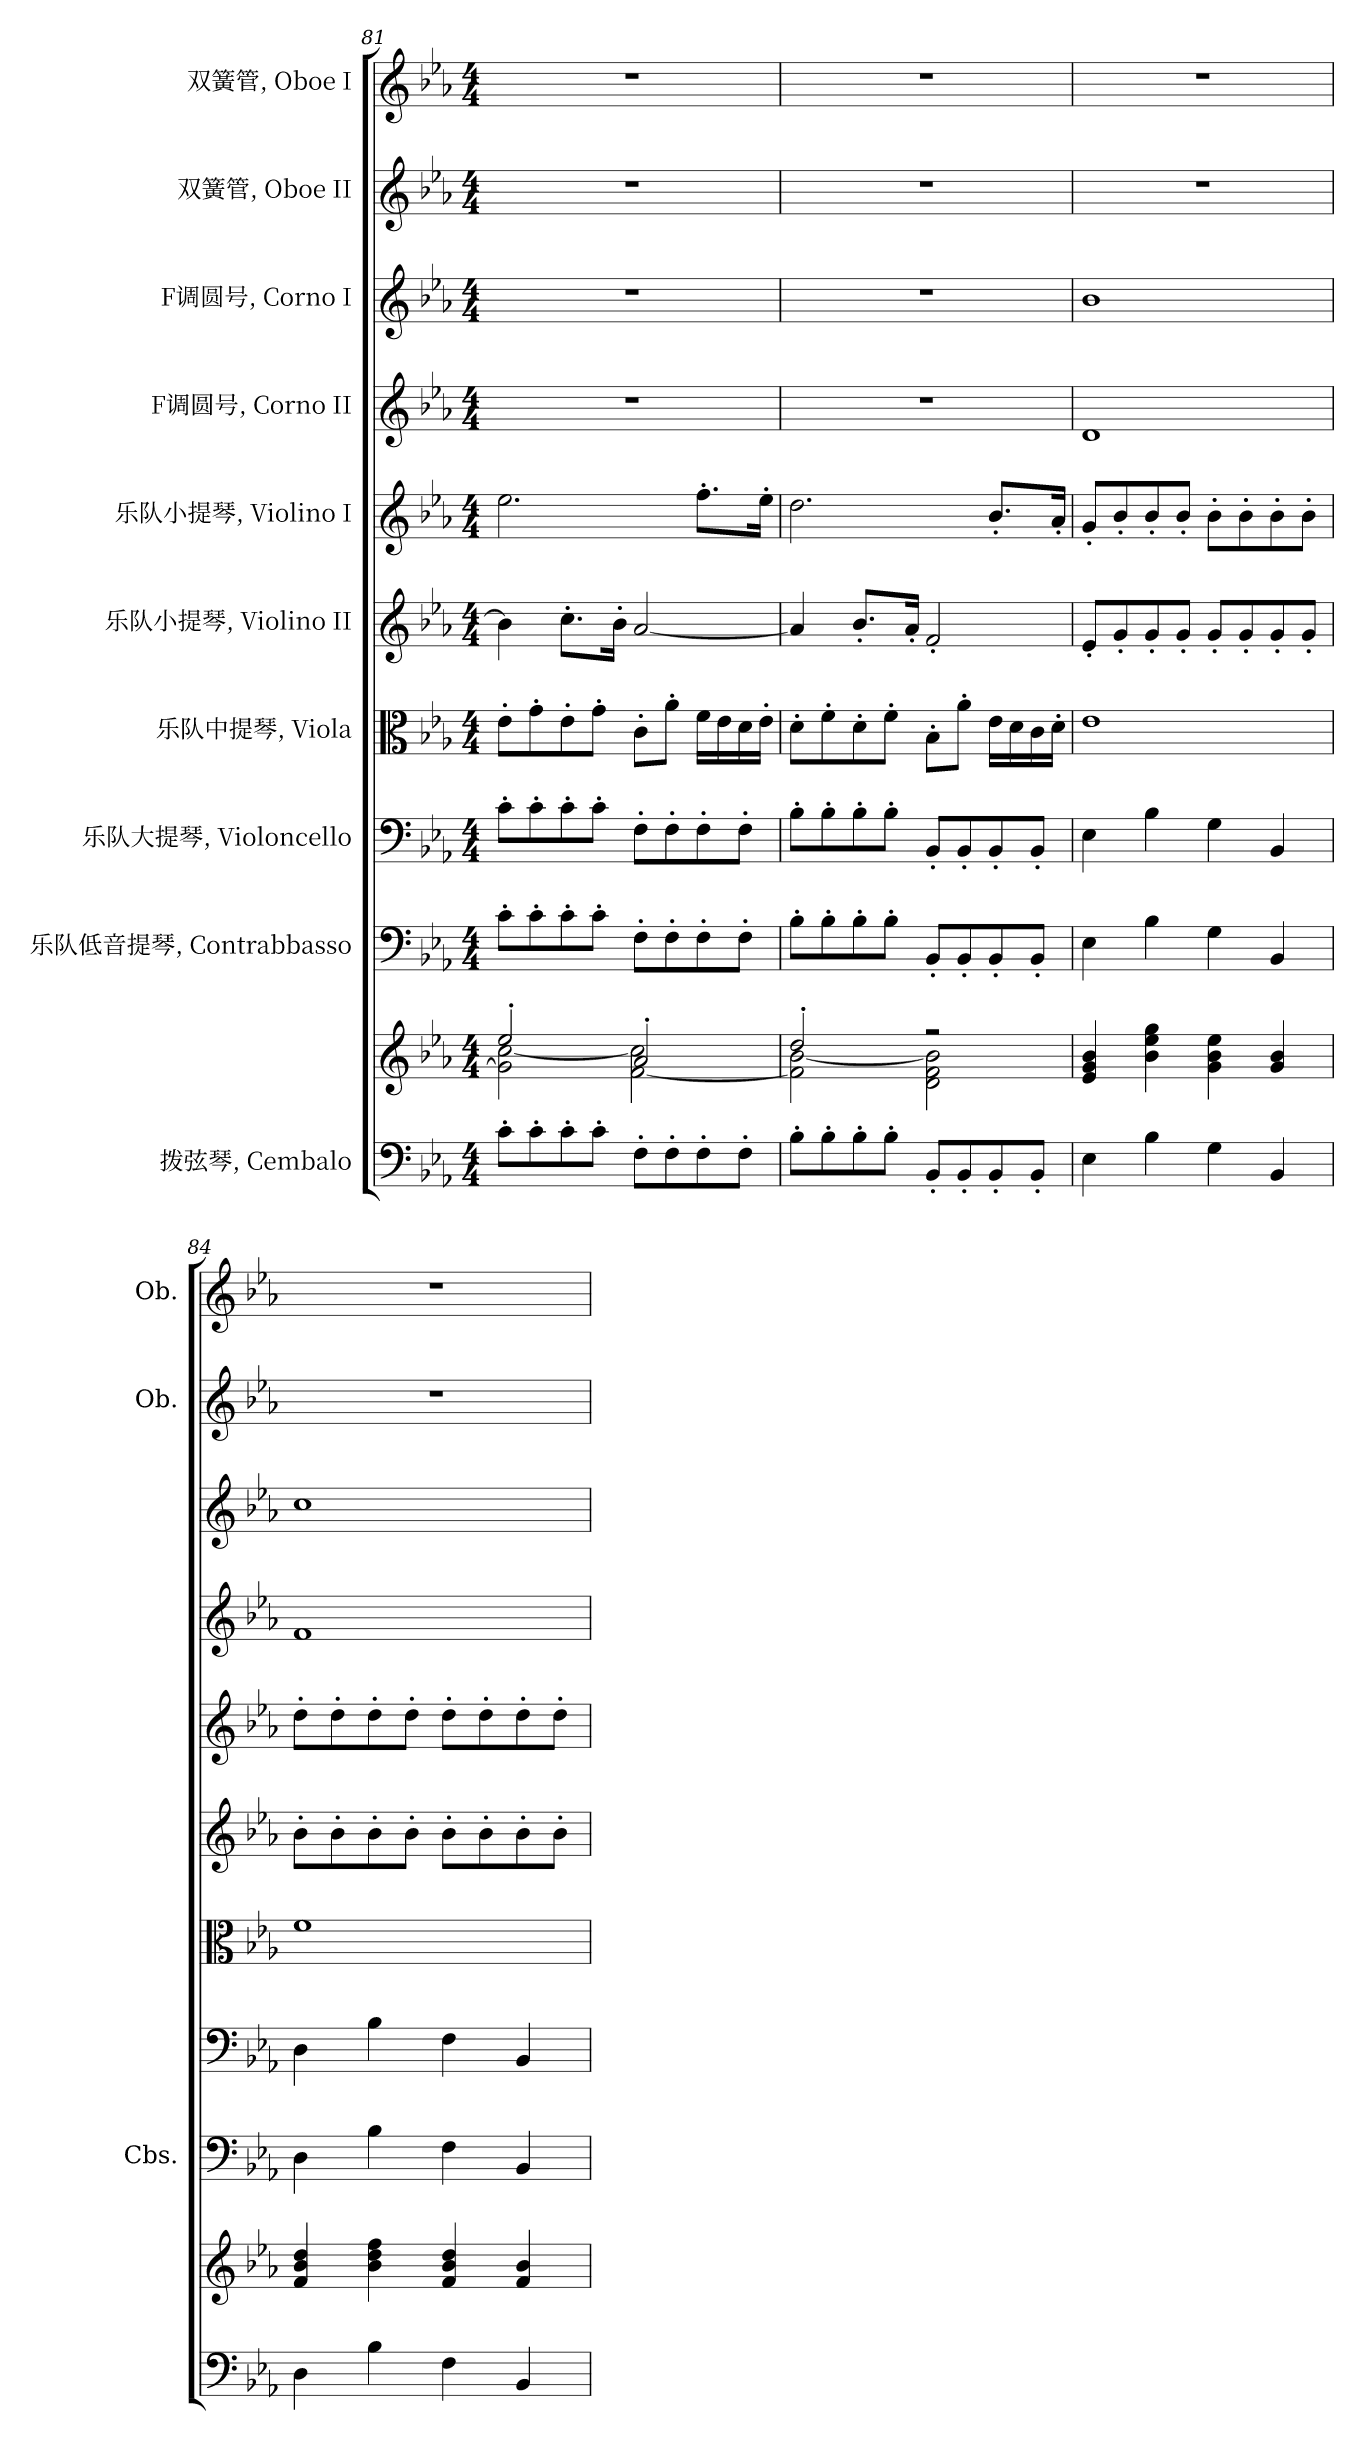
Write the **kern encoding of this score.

**kern	**kern	**kern	**kern	**kern	**kern	**kern	**kern	**kern	**kern	**kern
*part10	*part10	*part9	*part8	*part7	*part6	*part5	*part4	*part3	*part2	*part1
*staff11	*staff10	*staff9	*staff8	*staff7	*staff6	*staff5	*staff4	*staff3	*staff2	*staff1
*I"拨弦琴, Cembalo	*	*I"乐队低音提琴, Contrabbasso	*I"乐队大提琴, Violoncello	*I"乐队中提琴, Viola	*I"乐队小提琴, Violino II	*I"乐队小提琴, Violino I	*I"F调圆号, Corno II	*I"F调圆号, Corno I	*I"双簧管, Oboe II	*I"双簧管, Oboe I
*	*	*I'Cbs.	*	*	*	*	*	*	*I'Ob.	*I'Ob.
*clefF4	*clefG2	*clefF4	*clefF4	*clefC3	*clefG2	*clefG2	*clefG2	*clefG2	*clefG2	*clefG2
*	*	*ITrd7c12	*	*	*	*	*ITrd4c7	*ITrd4c7	*	*
*k[b-e-a-]	*k[b-e-a-]	*k[b-e-a-]	*k[b-e-a-]	*k[b-e-a-]	*k[b-e-a-]	*k[b-e-a-]	*k[b-e-a-d-]	*k[b-e-a-d-]	*k[b-e-a-]	*k[b-e-a-]
*M4/4	*M4/4	*M4/4	*M4/4	*M4/4	*M4/4	*M4/4	*M4/4	*M4/4	*M4/4	*M4/4
=81	=81	=81	=81	=81	=81	=81	=81	=81	=81	=81
*	*^	*	*	*	*	*	*	*	*	*
8c'\L	2ee-'/	2g\] [2cc\	8C'\L	8c'\L	8e-'\L	4b-\]	2.ee-\	1r	1r	1r	1r
8c'\	.	.	8C'\	8c'\	8g'\	.	.	.	.	.	.
8c'\	.	.	8C'\	8c'\	8e-'\	8.cc'\L	.	.	.	.	.
8c'\J	.	.	8C'\J	8c'\J	8g'\J	.	.	.	.	.	.
.	.	.	.	.	.	16b-'\Jk	.	.	.	.	.
8F'\L	2a-'/	[2f\ 2cc\]	8FF'\L	8F'\L	8c'\L	[2a-/	.	.	.	.	.
8F'\	.	.	8FF'\	8F'\	8a-'\J	.	.	.	.	.	.
8F'\	.	.	8FF'\	8F'\	16f\LL	.	8.ff'\L	.	.	.	.
.	.	.	.	.	16e-\	.	.	.	.	.	.
8F'\J	.	.	8FF'\J	8F'\J	16d\	.	.	.	.	.	.
.	.	.	.	.	16e-'\JJ	.	16ee-'\Jk	.	.	.	.
=82	=82	=82	=82	=82	=82	=82	=82	=82	=82	=82	=82
8B-'\L	2dd'/	2f\] [2b-\	8BB-'\L	8B-'\L	8d'\L	4a-/]	2.dd\	1r	1r	1r	1r
8B-'\	.	.	8BB-'\	8B-'\	8f'\	.	.	.	.	.	.
8B-'\	.	.	8BB-'\	8B-'\	8d'\	8.b-'/L	.	.	.	.	.
8B-'\J	.	.	8BB-'\J	8B-'\J	8f'\J	.	.	.	.	.	.
.	.	.	.	.	.	16a-'/Jk	.	.	.	.	.
8BB-'/L	2r	2d\ 2f\ 2b-\]	8BBB-'/L	8BB-'/L	8B-'\L	2f'/	.	.	.	.	.
8BB-'/	.	.	8BBB-'/	8BB-'/	8a-'\J	.	.	.	.	.	.
8BB-'/	.	.	8BBB-'/	8BB-'/	16e-\LL	.	8.b-'/L	.	.	.	.
.	.	.	.	.	16d\	.	.	.	.	.	.
8BB-'/J	.	.	8BBB-'/J	8BB-'/J	16c\	.	.	.	.	.	.
.	.	.	.	.	16d'\JJ	.	16a-'/Jk	.	.	.	.
*	*v	*v	*	*	*	*	*	*	*	*	*
!!LO:PB:g=z
=83	=83	=83	=83	=83	=83	=83	=83	=83	=83	=83
4E-\	4e-/ 4g/ 4b-/	4EE-\	4E-\	1e-	8e-'/L	8g'/L	1G	1e-	1r	1r
.	.	.	.	.	8g'/	8b-'/	.	.	.	.
4B-\	4b-\ 4ee-\ 4gg\	4BB-\	4B-\	.	8g'/	8b-'/	.	.	.	.
.	.	.	.	.	8g'/J	8b-'/J	.	.	.	.
4G\	4g\ 4b-\ 4ee-\	4GG\	4G\	.	8g'/L	8b-'\L	.	.	.	.
.	.	.	.	.	8g'/	8b-'\	.	.	.	.
4BB-/	4g/ 4b-/	4BBB-/	4BB-/	.	8g'/	8b-'\	.	.	.	.
.	.	.	.	.	8g'/J	8b-'\J	.	.	.	.
=84	=84	=84	=84	=84	=84	=84	=84	=84	=84	=84
4D\	4f/ 4b-/ 4dd/	4DD\	4D\	1f	8b-'\L	8dd'\L	1B-	1f	1r	1r
.	.	.	.	.	8b-'\	8dd'\	.	.	.	.
4B-\	4b-\ 4dd\ 4ff\	4BB-\	4B-\	.	8b-'\	8dd'\	.	.	.	.
.	.	.	.	.	8b-'\J	8dd'\J	.	.	.	.
4F\	4f/ 4b-/ 4dd/	4FF\	4F\	.	8b-'\L	8dd'\L	.	.	.	.
.	.	.	.	.	8b-'\	8dd'\	.	.	.	.
4BB-/	4f/ 4b-/	4BBB-/	4BB-/	.	8b-'\	8dd'\	.	.	.	.
.	.	.	.	.	8b-'\J	8dd'\J	.	.	.	.
=	=	=	=	=	=	=	=	=	=	=
*-	*-	*-	*-	*-	*-	*-	*-	*-	*-	*-
